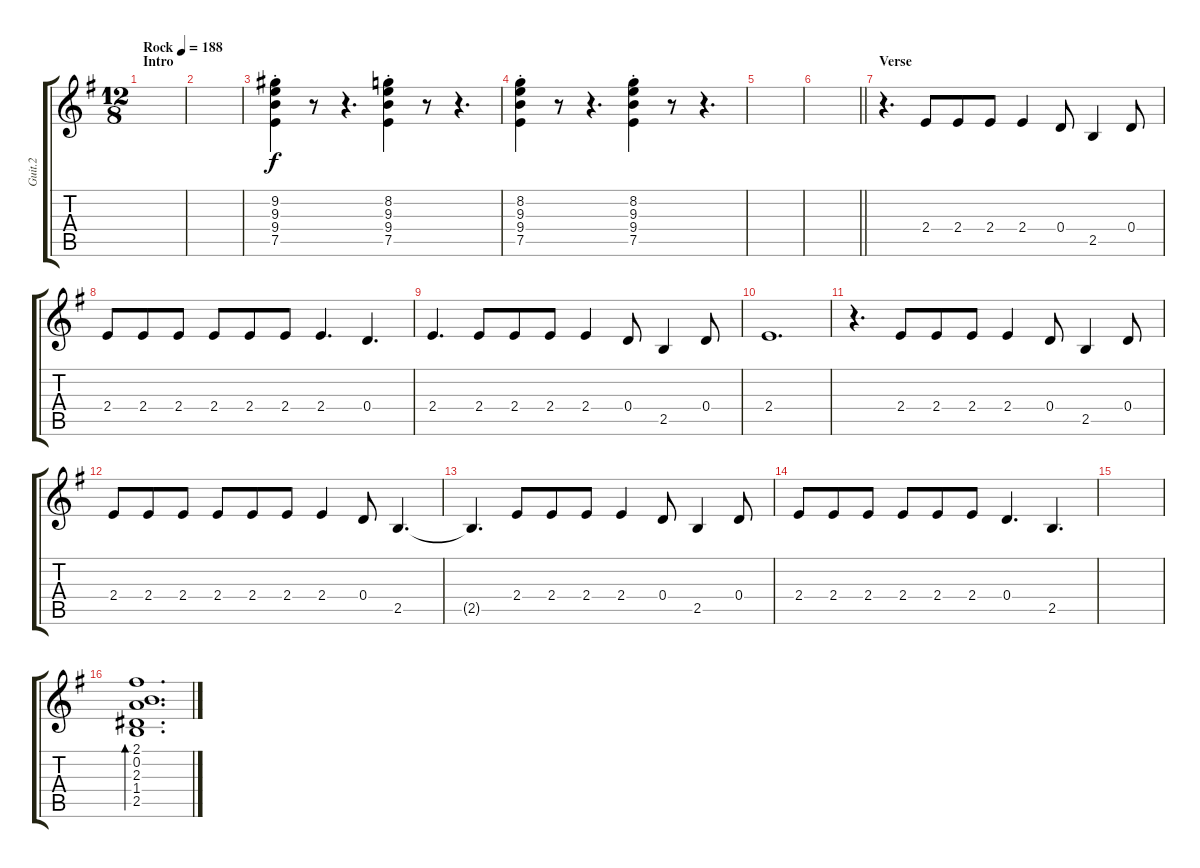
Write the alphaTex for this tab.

\track ("Guit.2" "Guit.2") {instrument overdrivenguitar}
\staff {score tabs}
\tuning (E4 B3 G3 D3 A2 E2) {hide}
\ts (12 8)
\section ("" "Intro")
\tempo (188 "Rock")
\clef g2
\ks g
|
|
(9.2 9.3 9.4{st} 7.5).4 r.8 r.4{d} (8.2 9.3{st} 9.4 7.5).4 r.8 r.4{d} |
(8.2 9.3{st} 9.4 7.5).4 r.8 r.4{d} (8.2 9.3 9.4{st} 7.5).4 r.8 r.4{d} |
|
\barLineRight lightlight
|
\section ("" "Verse")
r.4{d} 2.4.8 2.4.8 2.4.8 2.4.4 0.4.8 2.5.4 0.4.8 |
2.4.8 2.4.8 2.4.8 2.4.8 2.4.8 2.4.8 2.4.4{d} 0.4.4{d} |
2.4.4{d} 2.4.8 2.4.8 2.4.8 2.4.4 0.4.8 2.5.4 0.4.8 |
2.4.1{d} |
r.4{d} 2.4.8 2.4.8 2.4.8 2.4.4 0.4.8 2.5.4 0.4.8 |
2.4.8 2.4.8 2.4.8 2.4.8 2.4.8 2.4.8 2.4.4 0.4.8 2.5.4{d} |
2.5{t}.4{d} 2.4.8 2.4.8 2.4.8 2.4.4 0.4.8 2.5.4 0.4.8 |
2.4.8 2.4.8 2.4.8 2.4.8 2.4.8 2.4.8 0.4.4{d} 2.5.4{d} |
|
(2.1 0.2 2.3 1.4 2.5).1{d bd 60}
